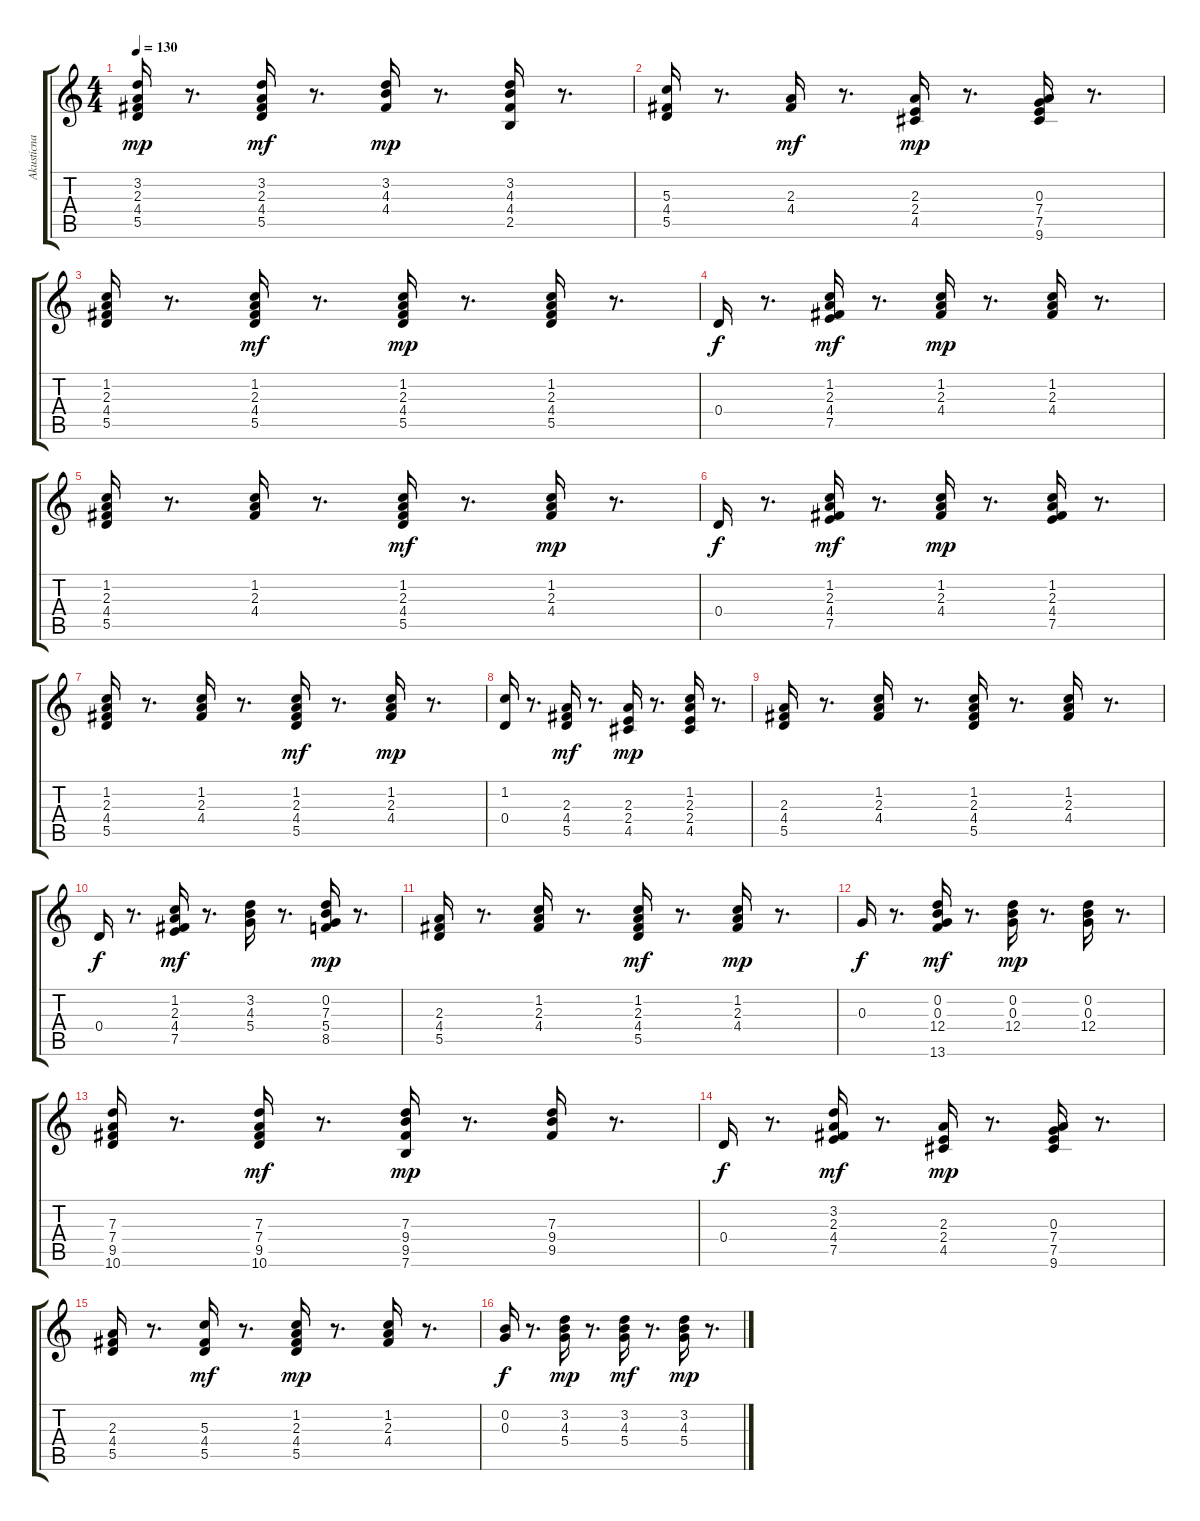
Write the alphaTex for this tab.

\track ("Akusticna Gitara" "Akusticna ") {instrument acousticguitarsteel}
\staff {score tabs}
\tuning (E4 B3 G3 D3 A2 E2) {hide}
\ts (4 4)
\tempo 130
\clef g2
\ks c
(3.2 2.3 4.4 5.5).16{dy mp} r.8{d} (3.2 2.3 4.4 5.5).16{dy mf} r.8{d} (3.2 4.3 4.4).16{dy mp} r.8{d} (3.2 4.3 4.4 2.5).16 r.8{d} |
(5.3 4.4 5.5).16 r.8{d} (2.3 4.4).16{dy mf} r.8{d} (2.3 2.4 4.5).16{dy mp} r.8{d} (0.3 7.4 7.5 9.6).16 r.8{d} |
(1.2 2.3 4.4 5.5).16 r.8{d} (1.2 2.3 4.4 5.5).16{dy mf} r.8{d} (1.2 2.3 4.4 5.5).16{dy mp} r.8{d} (1.2 2.3 4.4 5.5).16 r.8{d} |
0.4.16{dy f} r.8{d} (1.2 2.3 4.4 7.5).16{dy mf} r.8{d} (1.2 2.3 4.4).16{dy mp} r.8{d} (1.2 2.3 4.4).16 r.8{d} |
(1.2 2.3 4.4 5.5).16 r.8{d} (1.2 2.3 4.4).16 r.8{d} (1.2 2.3 4.4 5.5).16{dy mf} r.8{d} (1.2 2.3 4.4).16{dy mp} r.8{d} |
0.4.16{dy f} r.8{d} (1.2 2.3 4.4 7.5).16{dy mf} r.8{d} (1.2 2.3 4.4).16{dy mp} r.8{d} (1.2 2.3 4.4 7.5).16 r.8{d} |
(1.2 2.3 4.4 5.5).16 r.8{d} (1.2 2.3 4.4).16 r.8{d} (1.2 2.3 4.4 5.5).16{dy mf} r.8{d} (1.2 2.3 4.4).16{dy mp} r.8{d} |
(1.2 0.4).16 r.8{d} (2.3 4.4 5.5).16{dy mf} r.8{d} (2.3 2.4 4.5).16{dy mp} r.8{d} (1.2 2.3 2.4 4.5).16 r.8{d} |
(2.3 4.4 5.5).16 r.8{d} (1.2 2.3 4.4).16 r.8{d} (1.2 2.3 4.4 5.5).16 r.8{d} (1.2 2.3 4.4).16 r.8{d} |
0.4.16{dy f} r.8{d} (1.2 2.3 4.4 7.5).16{dy mf} r.8{d} (3.2 4.3 5.4).16 r.8{d} (0.2 7.3 5.4 8.5).16{dy mp} r.8{d} |
(2.3 4.4 5.5).16 r.8{d} (1.2 2.3 4.4).16 r.8{d} (1.2 2.3 4.4 5.5).16{dy mf} r.8{d} (1.2 2.3 4.4).16{dy mp} r.8{d} |
0.3.16{dy f} r.8{d} (0.2 0.3 12.4 13.6).16{dy mf} r.8{d} (0.2 0.3 12.4).16{dy mp} r.8{d} (0.2 0.3 12.4).16 r.8{d} |
(7.3 7.4 9.5 10.6).16 r.8{d} (7.3 7.4 9.5 10.6).16{dy mf} r.8{d} (7.3 9.4 9.5 7.6).16{dy mp} r.8{d} (7.3 9.4 9.5).16 r.8{d} |
0.4.16{dy f} r.8{d} (3.2 2.3 4.4 7.5).16{dy mf} r.8{d} (2.3 2.4 4.5).16{dy mp} r.8{d} (0.3 7.4 7.5 9.6).16 r.8{d} |
(2.3 4.4 5.5).16 r.8{d} (5.3 4.4 5.5).16{dy mf} r.8{d} (1.2 2.3 4.4 5.5).16{dy mp} r.8{d} (1.2 2.3 4.4).16 r.8{d} |
(0.2 0.3).16{dy f} r.8{d} (3.2 4.3 5.4).16{dy mp} r.8{d} (3.2 4.3 5.4).16{dy mf} r.8{d} (3.2 4.3 5.4).16{dy mp} r.8{d}
